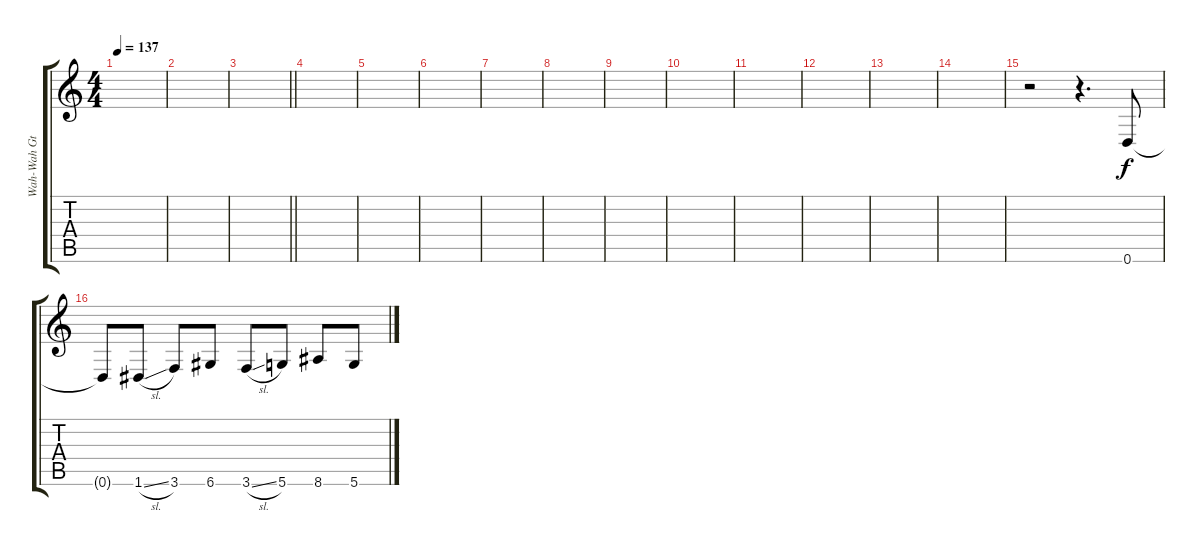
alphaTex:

\track ("Wah-Wah Gtr." "Wah-Wah Gt") {instrument distortionguitar}
\staff {score tabs}
\tuning (D4 A3 F3 C3 G2 D2) {hide}
\ts (4 4)
\tempo 137
\clef g2
\ks c
|
|
\barLineRight lightlight
|
|
|
|
|
|
|
|
|
|
|
|
r.2 r.4{d} 0.6.8 |
0.6{t}.8 1.6{sl}.8 3.6.8 6.6.8 3.6{sl}.8 5.6.8 8.6.8 5.6.8
